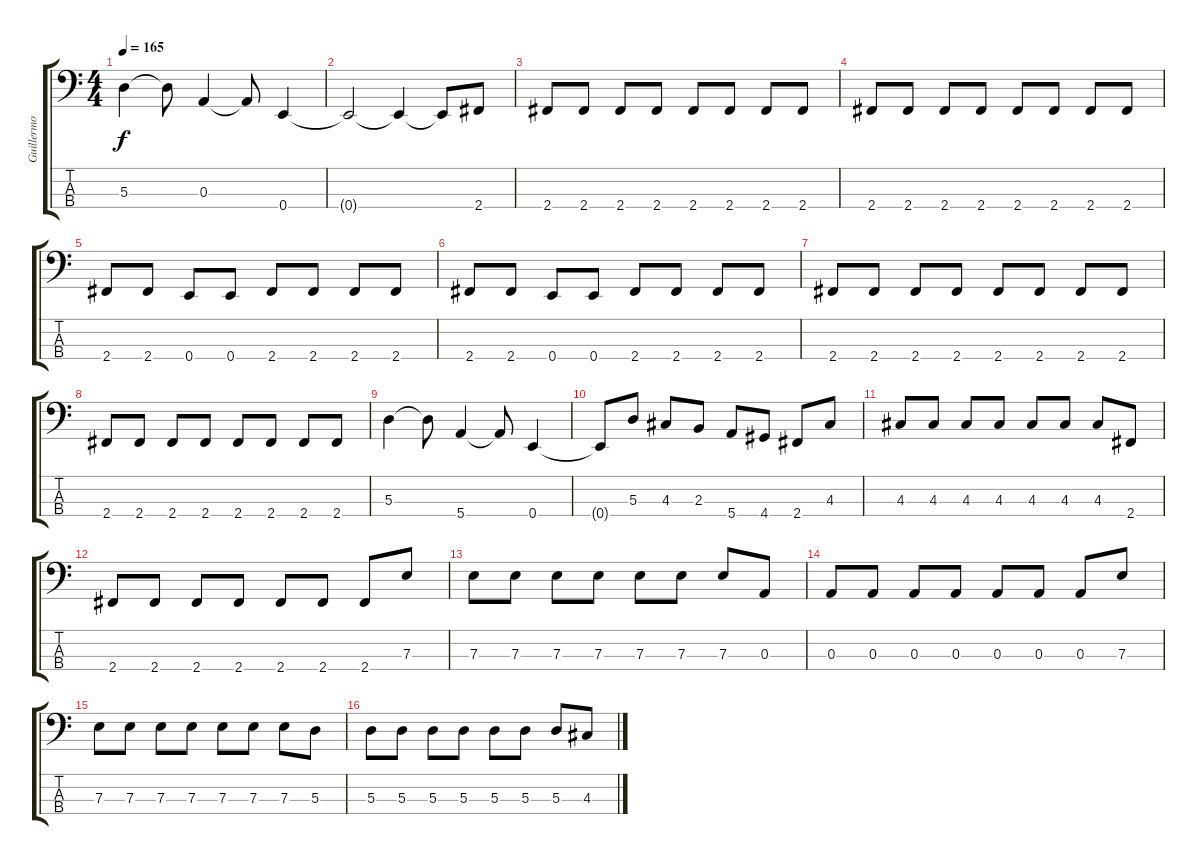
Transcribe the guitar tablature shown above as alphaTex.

\track ("Guillermo Sánchez" "Guillermo ") {instrument electricbasspick}
\staff {score tabs}
\tuning (G2 D2 A1 E1) {hide}
\ts (4 4)
\tempo 165
\clef f4
\ks c
5.3.4{dy f} 5.3{t}.8 0.3.4 0.3{t}.8 0.4.4 |
0.4{t}.2 0.4{t}.4 0.4{t}.8 2.4.8 |
2.4.8 2.4.8 2.4.8 2.4.8 2.4.8 2.4.8 2.4.8 2.4.8 |
2.4.8 2.4.8 2.4.8 2.4.8 2.4.8 2.4.8 2.4.8 2.4.8 |
2.4.8 2.4.8 0.4.8 0.4.8 2.4.8 2.4.8 2.4.8 2.4.8 |
2.4.8 2.4.8 0.4.8 0.4.8 2.4.8 2.4.8 2.4.8 2.4.8 |
2.4.8 2.4.8 2.4.8 2.4.8 2.4.8 2.4.8 2.4.8 2.4.8 |
2.4.8 2.4.8 2.4.8 2.4.8 2.4.8 2.4.8 2.4.8 2.4.8 |
5.3.4 5.3{t}.8 5.4.4 5.4{t}.8 0.4.4 |
0.4{t}.8 5.3.8 4.3.8 2.3.8 5.4.8 4.4.8 2.4.8 4.3.8 |
4.3.8 4.3.8 4.3.8 4.3.8 4.3.8 4.3.8 4.3.8 2.4.8 |
2.4.8 2.4.8 2.4.8 2.4.8 2.4.8 2.4.8 2.4.8 7.3.8 |
7.3.8 7.3.8 7.3.8 7.3.8 7.3.8 7.3.8 7.3.8 0.3.8 |
0.3.8 0.3.8 0.3.8 0.3.8 0.3.8 0.3.8 0.3.8 7.3.8 |
7.3.8 7.3.8 7.3.8 7.3.8 7.3.8 7.3.8 7.3.8 5.3.8 |
5.3.8 5.3.8 5.3.8 5.3.8 5.3.8 5.3.8 5.3.8 4.3.8
